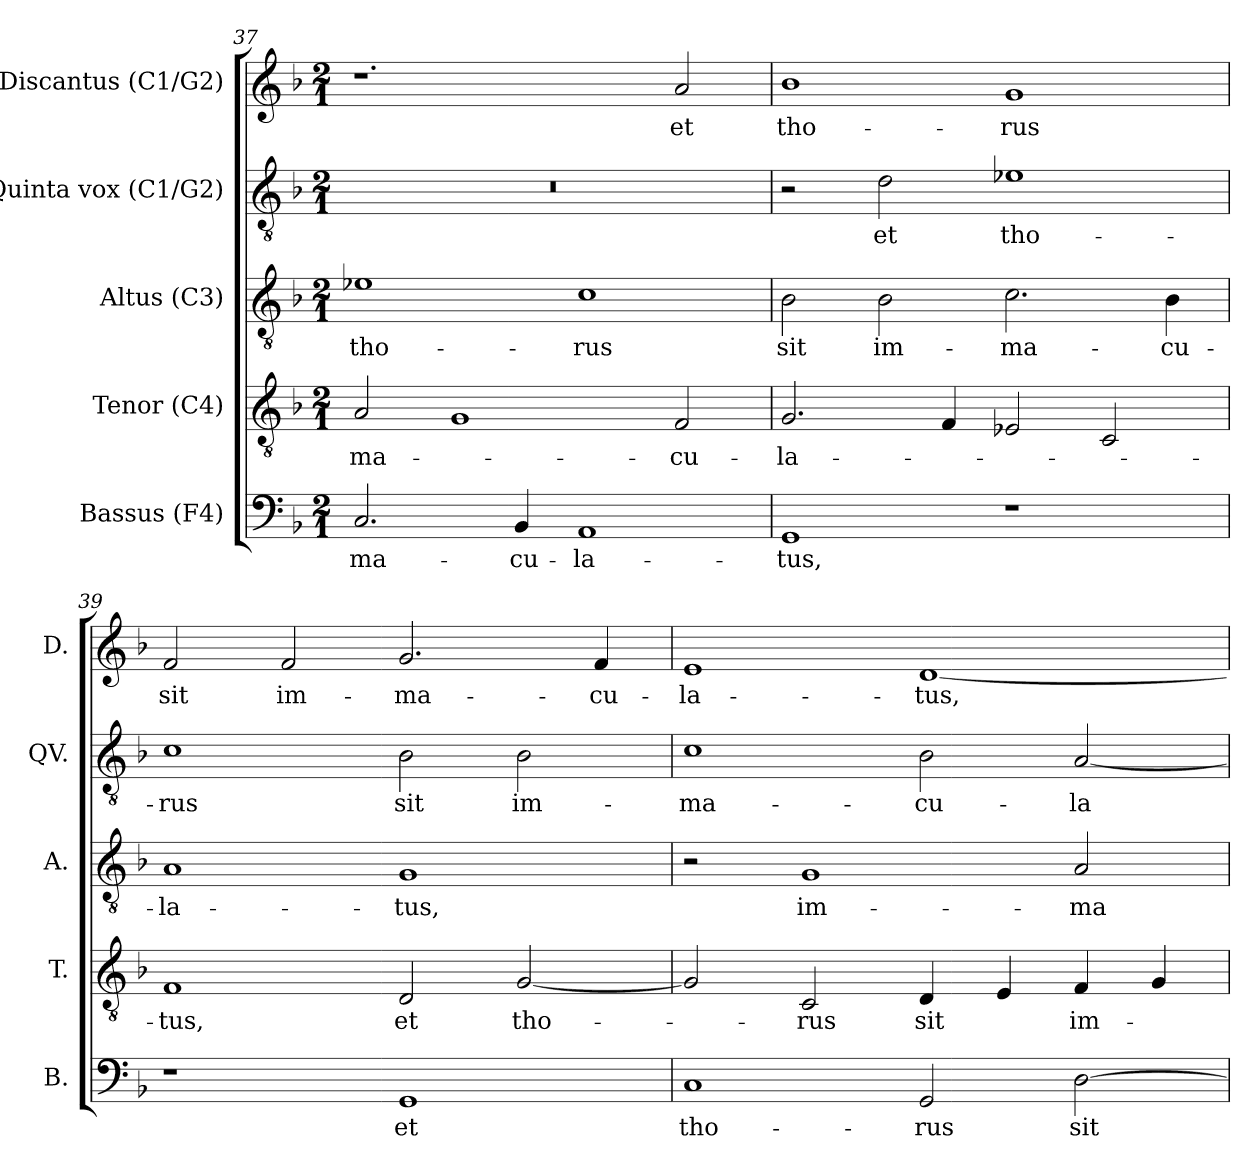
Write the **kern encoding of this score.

**kern	**text	**kern	**text	**kern	**text	**kern	**text	**kern	**text
*part5	*part5	*part4	*part4	*part3	*part3	*part2	*part2	*part1	*part1
*staff5	*staff5	*staff4	*staff4	*staff3	*staff3	*staff2	*staff2	*staff1	*staff1
*I"Bassus (F4)	*	*I"Tenor (C4)	*	*I"Altus (C3)	*	*I"Quinta vox (C1/G2)	*	*I"Discantus (C1/G2)	*
*I'B.	*	*I'T.	*	*I'A.	*	*I'QV.	*	*I'D.	*
*clefF4	*	*clefGv2	*	*clefGv2	*	*clefGv2	*	*clefG2	*
*	*	*ITrd7c12	*	*ITrd7c12	*	*	*	*	*
*k[b-]	*	*k[b-]	*	*k[b-]	*	*k[b-]	*	*k[b-]	*
*F:	*	*F:	*	*F:	*	*F:	*	*F:	*
*M2/1	*	*M2/1	*	*M2/1	*	*M2/1	*	*M2/1	*
=37	=37	=37	=37	=37	=37	=37	=37	=37	=37
!	!LO:LY:b:color=#000000	!	!	!	!	!	!	!	!
!	!	!	!LO:LY:b:color=#000000	!	!	!	!	!	!
!	!	!	!	!	!LO:LY:b:color=#000000	!LO:N:vis=1	!	!	!
2.Ci/	-ma-	2AAi/	-ma-	1E-Xi	tho-	0r	.	1.r	.
.	.	1GGi	.	.	.	.	.	.	.
!	!LO:LY:b:color=#000000	!	!	!	!	!	!	!	!
4BB-i/	-cu-	.	.	.	.	.	.	.	.
!	!LO:LY:b:color=#000000	!	!	!	!	!	!	!	!
!	!	!	!	!	!LO:LY:b:color=#000000	!	!	!	!
1AAi	-la-	.	.	1Ci	-rus	.	.	.	.
!	!	!	!LO:LY:b:color=#000000	!	!	!	!	!	!
!	!	!	!	!	!	!	!	!	!LO:LY:b:color=#000000
.	.	2FFi/	-cu-	.	.	.	.	2ai/	et
=38	=38	=38	=38	=38	=38	=38	=38	=38	=38
!	!LO:LY:b:color=#000000	!	!	!	!	!	!	!	!
!	!	!	!LO:LY:b:color=#000000	!	!	!	!	!	!
!	!	!	!	!	!LO:LY:b:color=#000000	!	!	!	!
!	!	!	!	!	!	!	!	!	!LO:LY:b:color=#000000
1GGi	-tus,	2.GGi/	-la-	2BB-i\	sit	2r	.	1b-i	tho-
!	!	!	!	!	!LO:LY:b:color=#000000	!	!	!	!
!	!	!	!	!	!	!	!LO:LY:b:color=#000000	!	!
.	.	.	.	2BB-i\	im-	2di\	et	.	.
.	.	4FFi/	.	.	.	.	.	.	.
!	!	!	!	!	!LO:LY:b:color=#000000	!	!	!	!
!	!	!	!	!	!	!	!LO:LY:b:color=#000000	!	!
!	!	!	!	!	!	!	!	!	!LO:LY:b:color=#000000
1r	.	2EE-Xi/	.	2.Ci\	-ma-	1e-Xi	tho-	1gi	-rus
.	.	2CCi/	.	.	.	.	.	.	.
!	!	!	!	!	!LO:LY:b:color=#000000	!	!	!	!
.	.	.	.	4BB-i\	-cu-	.	.	.	.
=39	=39	=39	=39	=39	=39	=39	=39	=39	=39
!	!	!	!LO:LY:b:color=#000000	!	!	!	!	!	!
!	!	!	!	!	!LO:LY:b:color=#000000	!	!	!	!
!	!	!	!	!	!	!	!LO:LY:b:color=#000000	!	!
!	!	!	!	!	!	!	!	!	!LO:LY:b:color=#000000
1r	.	1FFi	-tus,	1AAi	-la-	1ci	-rus	2fi/	sit
!	!	!	!	!	!	!	!	!	!LO:LY:b:color=#000000
.	.	.	.	.	.	.	.	2fi/	im-
!	!LO:LY:b:color=#000000	!	!	!	!	!	!	!	!
!	!	!	!LO:LY:b:color=#000000	!	!	!	!	!	!
!	!	!	!	!	!LO:LY:b:color=#000000	!	!	!	!
!	!	!	!	!	!	!	!LO:LY:b:color=#000000	!	!
!	!	!	!	!	!	!	!	!	!LO:LY:b:color=#000000
1GGi	et	2DDi/	et	1GGi	-tus,	2B-i\	sit	2.gi/	-ma-
!	!	!	!LO:LY:b:color=#000000	!	!	!	!	!	!
!	!	!	!	!	!	!	!LO:LY:b:color=#000000	!	!
.	.	[2GGi/	tho-	.	.	2B-i\	im-	.	.
!	!	!	!	!	!	!	!	!	!LO:LY:b:color=#000000
.	.	.	.	.	.	.	.	4fi/	-cu-
!!LO:LB:g=z
=40	=40	=40	=40	=40	=40	=40	=40	=40	=40
!	!LO:LY:b:color=#000000	!	!	!	!	!	!	!	!
!	!	!	!	!	!	!	!LO:LY:b:color=#000000	!	!
!	!	!	!	!	!	!	!	!	!LO:LY:b:color=#000000
1Ci	tho-	2GGi/]	.	2r	.	1ci	-ma-	1ei	-la-
!	!	!	!LO:LY:b:color=#000000	!	!	!	!	!	!
!	!	!	!	!	!LO:LY:b:color=#000000	!	!	!	!
.	.	2CCi/	-rus	1GGi	im-	.	.	.	.
!	!LO:LY:b:color=#000000	!	!	!	!	!	!	!	!
!	!	!	!LO:LY:b:color=#000000	!	!	!	!	!	!
!	!	!	!	!	!	!	!LO:LY:b:color=#000000	!	!
!	!	!	!	!	!	!	!	!	!LO:LY:b:color=#000000
2GGi/	-rus	4DDi/	sit	.	.	2B-i\	-cu-	[1di	-tus,
.	.	4EEi/	.	.	.	.	.	.	.
!	!LO:LY:b:color=#000000	!	!	!	!	!	!	!	!
!	!	!	!LO:LY:b:color=#000000	!	!	!	!	!	!
!	!	!	!	!	!LO:LY:b:color=#000000	!	!	!	!
!	!	!	!	!	!	!	!LO:LY:b:color=#000000	!	!
[2Di\	sit	4FFi/	im-	2AAi/	-ma-	[2Ai/	-la-	.	.
.	.	4GGi/	.	.	.	.	.	.	.
=	=	=	=	=	=	=	=	=	=
*-	*-	*-	*-	*-	*-	*-	*-	*-	*-
